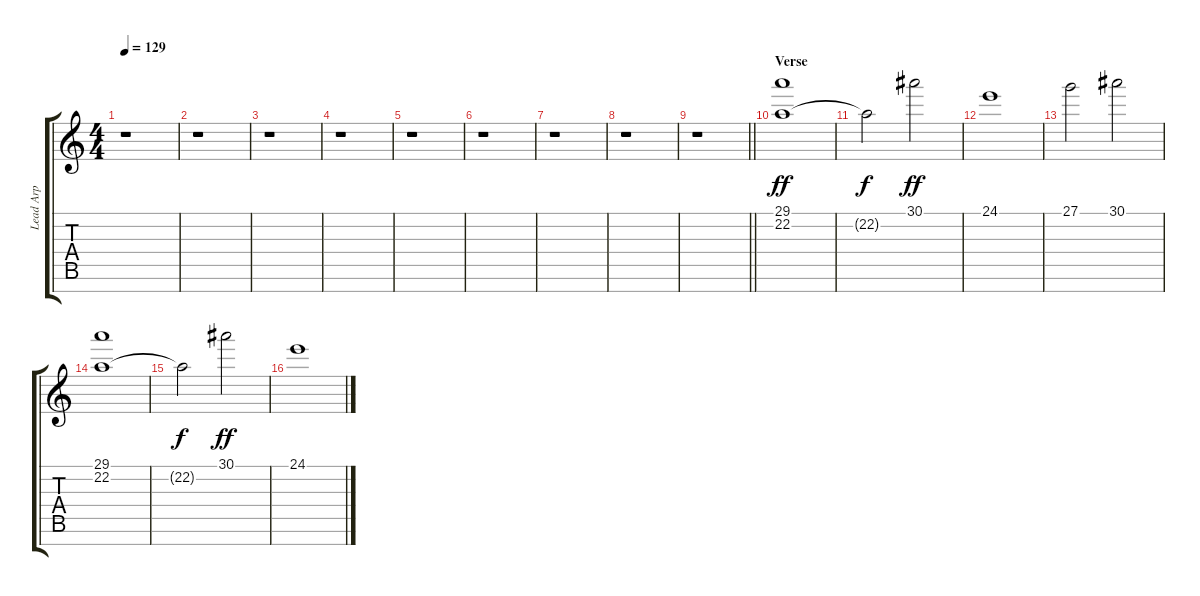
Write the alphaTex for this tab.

\track ("Lead Arp" "Lead Arp") {instrument lead1square}
\staff {score tabs}
\tuning (E4 B3 G3 D3 A2 E2 B1) {hide}
\ts (4 4)
\tempo 129
\clef g2
\ks c
r.1{dy ff} |
r.1 |
r.1 |
r.1 |
r.1 |
r.1 |
r.1 |
r.1 |
\barLineRight lightlight
r.1 |
\section ("" "Verse")
(29.1 22.2).1 |
22.2{t}.2{dy f} 30.1.2{dy ff} |
24.1.1 |
27.1.2 30.1.2 |
(29.1 22.2).1 |
22.2{t}.2{dy f} 30.1.2{dy ff} |
24.1.1
